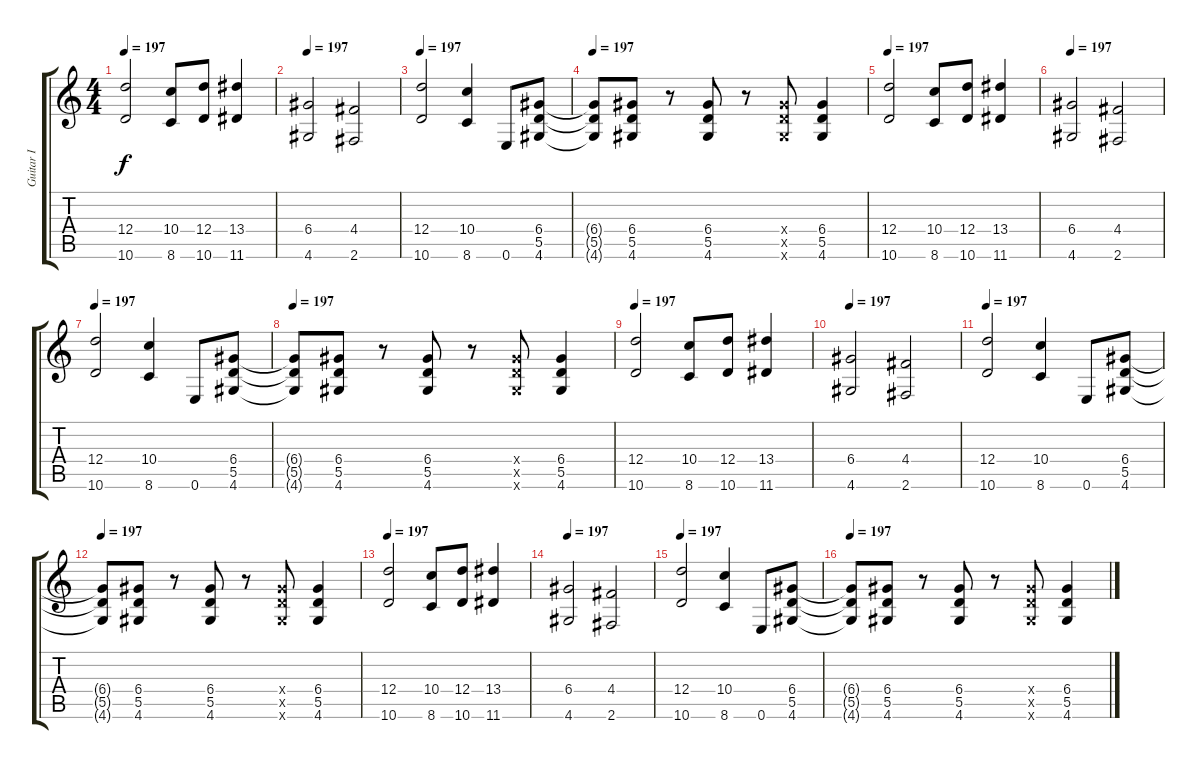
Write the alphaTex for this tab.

\track ("Guitar I" "Guitar I") {instrument distortionguitar}
\staff {score tabs}
\tuning (E4 B3 G3 D3 A2 E2) {hide}
\ts (4 4)
\tempo 197
\clef g2
\ks c
(12.4 10.6).2{dy f} (10.4 8.6).8 (12.4 10.6).8 (13.4 11.6).4 |
\tempo 197
(6.4 4.6).2 (4.4 2.6).2 |
\tempo 197
(12.4 10.6).2 (10.4 8.6).4 0.6.8 (6.4 5.5 4.6).8 |
\tempo 197
(6.4{t} 5.5{t} 4.6{t}).8 (6.4 5.5 4.6).8 r.8 (6.4 5.5 4.6).8 r.8 (6.4{x} 5.5{x} 4.6{x}).8 (6.4 5.5 4.6).4 |
\tempo 197
(12.4 10.6).2 (10.4 8.6).8 (12.4 10.6).8 (13.4 11.6).4 |
\tempo 197
(6.4 4.6).2 (4.4 2.6).2 |
\tempo 197
(12.4 10.6).2 (10.4 8.6).4 0.6.8 (6.4 5.5 4.6).8 |
\tempo 197
(6.4{t} 5.5{t} 4.6{t}).8 (6.4 5.5 4.6).8 r.8 (6.4 5.5 4.6).8 r.8 (6.4{x} 5.5{x} 4.6{x}).8 (6.4 5.5 4.6).4 |
\tempo 197
(12.4 10.6).2 (10.4 8.6).8 (12.4 10.6).8 (13.4 11.6).4 |
\tempo 197
(6.4 4.6).2 (4.4 2.6).2 |
\tempo 197
(12.4 10.6).2 (10.4 8.6).4 0.6.8 (6.4 5.5 4.6).8 |
\tempo 197
(6.4{t} 5.5{t} 4.6{t}).8 (6.4 5.5 4.6).8 r.8 (6.4 5.5 4.6).8 r.8 (6.4{x} 5.5{x} 4.6{x}).8 (6.4 5.5 4.6).4 |
\tempo 197
(12.4 10.6).2 (10.4 8.6).8 (12.4 10.6).8 (13.4 11.6).4 |
\tempo 197
(6.4 4.6).2 (4.4 2.6).2 |
\tempo 197
(12.4 10.6).2 (10.4 8.6).4 0.6.8 (6.4 5.5 4.6).8 |
\tempo 197
(6.4{t} 5.5{t} 4.6{t}).8 (6.4 5.5 4.6).8 r.8 (6.4 5.5 4.6).8 r.8 (6.4{x} 5.5{x} 4.6{x}).8 (6.4 5.5 4.6).4
